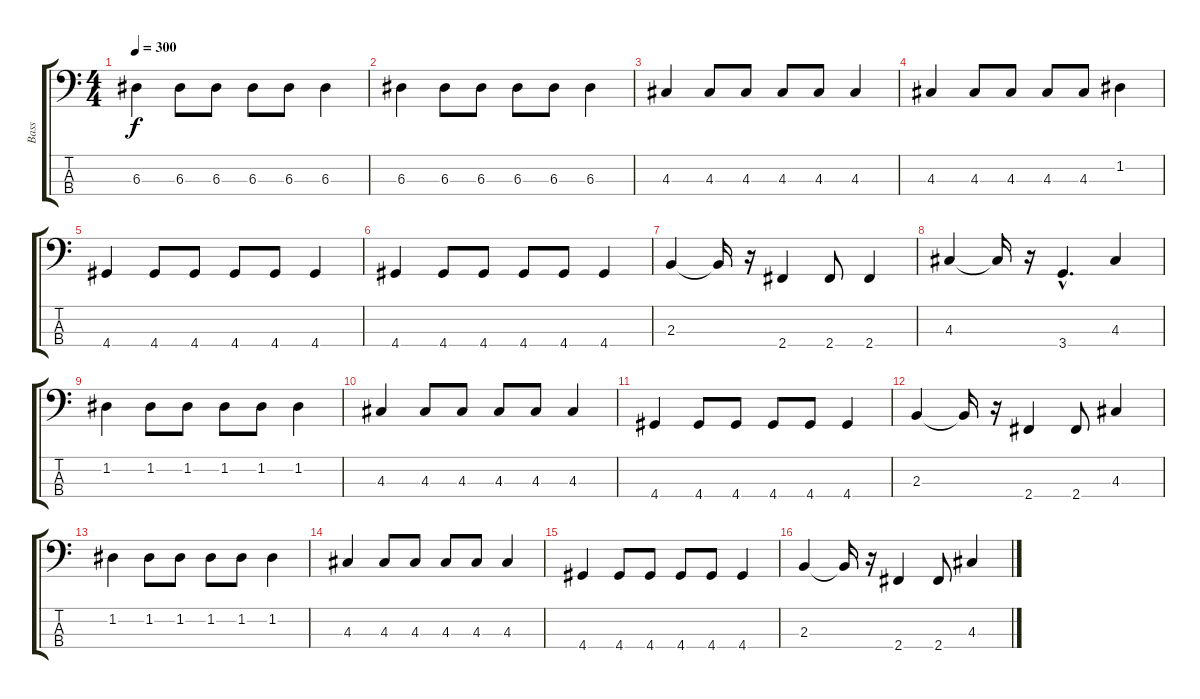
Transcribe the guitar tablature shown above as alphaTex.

\track ("Bass" "Bass") {instrument electricbasspick}
\staff {score tabs}
\tuning (G2 D2 A1 E1) {hide}
\ts (4 4)
\tempo 300
\clef f4
\ks c
6.3.4{dy f} 6.3.8 6.3.8 6.3.8 6.3.8 6.3.4 |
6.3.4 6.3.8 6.3.8 6.3.8 6.3.8 6.3.4 |
4.3.4 4.3.8 4.3.8 4.3.8 4.3.8 4.3.4 |
4.3.4 4.3.8 4.3.8 4.3.8 4.3.8 1.2.4 |
4.4.4 4.4.8 4.4.8 4.4.8 4.4.8 4.4.4 |
4.4.4 4.4.8 4.4.8 4.4.8 4.4.8 4.4.4 |
2.3.4 2.3{t}.16 r.16 2.4.4 2.4.8 2.4.4 |
4.3.4 4.3{t}.16 r.16 3.4{hac}.4{d} 4.3.4 |
1.2.4 1.2.8 1.2.8 1.2.8 1.2.8 1.2.4 |
4.3.4 4.3.8 4.3.8 4.3.8 4.3.8 4.3.4 |
4.4.4 4.4.8 4.4.8 4.4.8 4.4.8 4.4.4 |
2.3.4 2.3{t}.16 r.16 2.4.4 2.4.8 4.3.4 |
1.2.4 1.2.8 1.2.8 1.2.8 1.2.8 1.2.4 |
4.3.4 4.3.8 4.3.8 4.3.8 4.3.8 4.3.4 |
4.4.4 4.4.8 4.4.8 4.4.8 4.4.8 4.4.4 |
2.3.4 2.3{t}.16 r.16 2.4.4 2.4.8 4.3.4
